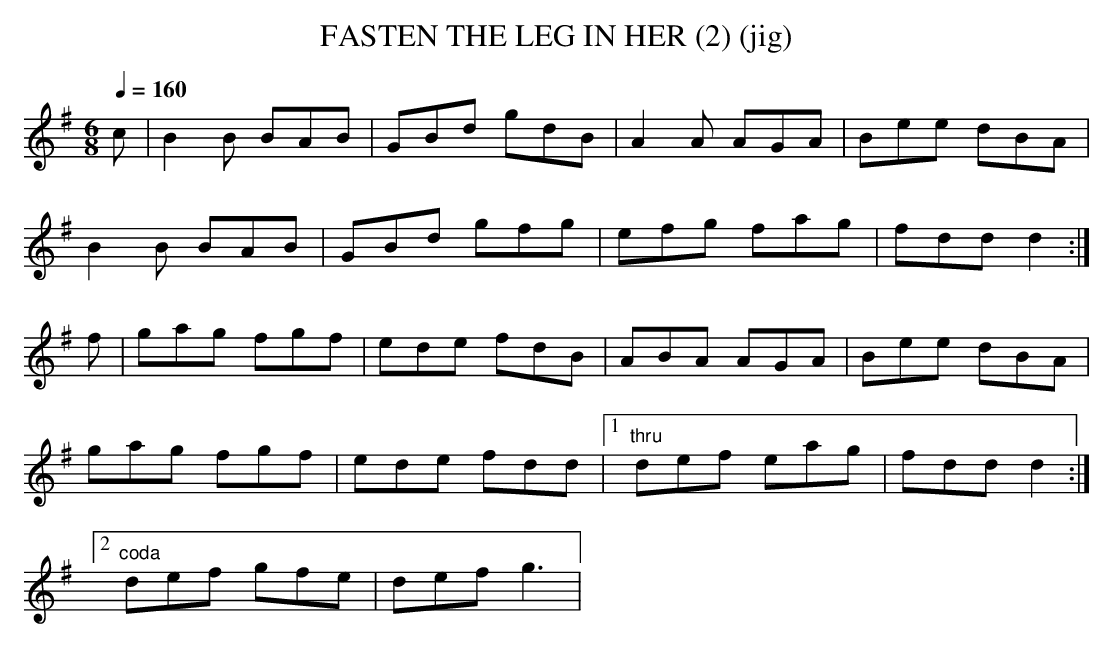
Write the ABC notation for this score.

X:1
T:FASTEN THE LEG IN HER (2) (jig)
Q:1/4=160
M:6/8
L:1/8
K:G
c|B2B BAB|GBd gdB|A2A AGA|Bee dBA|
B2B BAB|GBd gfg|efg fag|fdd d2 :|
f|gag fgf|ede fdB|ABA AGA|Bee dBA|
gag fgf|ede fdd|1 "thru"def eag|fdd d2 :|
[2 "coda"def gfe|def g3|
